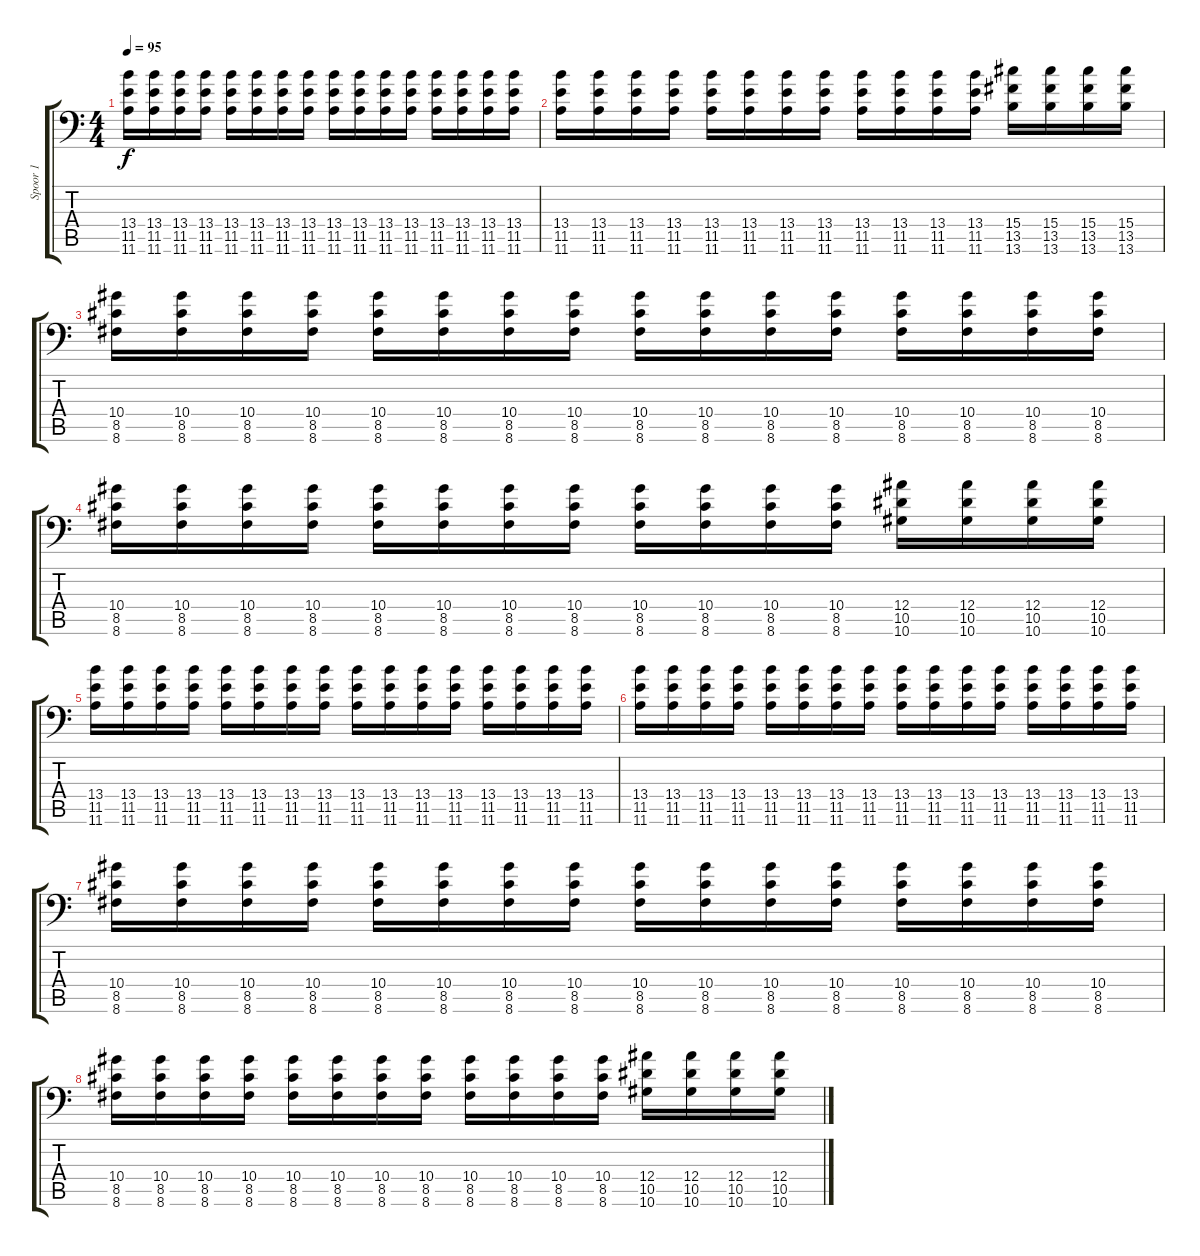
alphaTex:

\track ("Spoor 1" "Spoor 1") {instrument distortionguitar}
\staff {score tabs}
\tuning (C4 G3 Eb3 Bb2 F2 Bb1) {hide}
\ts (4 4)
\tempo 95
\clef f4
\ks c
(13.4 11.5 11.6).16{dy f} (13.4 11.5 11.6).16 (13.4 11.5 11.6).16 (13.4 11.5 11.6).16 (13.4 11.5 11.6).16 (13.4 11.5 11.6).16 (13.4 11.5 11.6).16 (13.4 11.5 11.6).16 (13.4 11.5 11.6).16 (13.4 11.5 11.6).16 (13.4 11.5 11.6).16 (13.4 11.5 11.6).16 (13.4 11.5 11.6).16 (13.4 11.5 11.6).16 (13.4 11.5 11.6).16 (13.4 11.5 11.6).16 |
(13.4 11.5 11.6).16 (13.4 11.5 11.6).16 (13.4 11.5 11.6).16 (13.4 11.5 11.6).16 (13.4 11.5 11.6).16 (13.4 11.5 11.6).16 (13.4 11.5 11.6).16 (13.4 11.5 11.6).16 (13.4 11.5 11.6).16 (13.4 11.5 11.6).16 (13.4 11.5 11.6).16 (13.4 11.5 11.6).16 (15.4 13.5 13.6).16 (15.4 13.5 13.6).16 (15.4 13.5 13.6).16 (15.4 13.5 13.6).16 |
(10.4 8.5 8.6).16 (10.4 8.5 8.6).16 (10.4 8.5 8.6).16 (10.4 8.5 8.6).16 (10.4 8.5 8.6).16 (10.4 8.5 8.6).16 (10.4 8.5 8.6).16 (10.4 8.5 8.6).16 (10.4 8.5 8.6).16 (10.4 8.5 8.6).16 (10.4 8.5 8.6).16 (10.4 8.5 8.6).16 (10.4 8.5 8.6).16 (10.4 8.5 8.6).16 (10.4 8.5 8.6).16 (10.4 8.5 8.6).16 |
(10.4 8.5 8.6).16 (10.4 8.5 8.6).16 (10.4 8.5 8.6).16 (10.4 8.5 8.6).16 (10.4 8.5 8.6).16 (10.4 8.5 8.6).16 (10.4 8.5 8.6).16 (10.4 8.5 8.6).16 (10.4 8.5 8.6).16 (10.4 8.5 8.6).16 (10.4 8.5 8.6).16 (10.4 8.5 8.6).16 (12.4 10.5 10.6).16 (12.4 10.5 10.6).16 (12.4 10.5 10.6).16 (12.4 10.5 10.6).16 |
(13.4 11.5 11.6).16 (13.4 11.5 11.6).16 (13.4 11.5 11.6).16 (13.4 11.5 11.6).16 (13.4 11.5 11.6).16 (13.4 11.5 11.6).16 (13.4 11.5 11.6).16 (13.4 11.5 11.6).16 (13.4 11.5 11.6).16 (13.4 11.5 11.6).16 (13.4 11.5 11.6).16 (13.4 11.5 11.6).16 (13.4 11.5 11.6).16 (13.4 11.5 11.6).16 (13.4 11.5 11.6).16 (13.4 11.5 11.6).16 |
(13.4 11.5 11.6).16 (13.4 11.5 11.6).16 (13.4 11.5 11.6).16 (13.4 11.5 11.6).16 (13.4 11.5 11.6).16 (13.4 11.5 11.6).16 (13.4 11.5 11.6).16 (13.4 11.5 11.6).16 (13.4 11.5 11.6).16 (13.4 11.5 11.6).16 (13.4 11.5 11.6).16 (13.4 11.5 11.6).16 (13.4 11.5 11.6).16 (13.4 11.5 11.6).16 (13.4 11.5 11.6).16 (13.4 11.5 11.6).16 |
(10.4 8.5 8.6).16 (10.4 8.5 8.6).16 (10.4 8.5 8.6).16 (10.4 8.5 8.6).16 (10.4 8.5 8.6).16 (10.4 8.5 8.6).16 (10.4 8.5 8.6).16 (10.4 8.5 8.6).16 (10.4 8.5 8.6).16 (10.4 8.5 8.6).16 (10.4 8.5 8.6).16 (10.4 8.5 8.6).16 (10.4 8.5 8.6).16 (10.4 8.5 8.6).16 (10.4 8.5 8.6).16 (10.4 8.5 8.6).16 |
(10.4 8.5 8.6).16 (10.4 8.5 8.6).16 (10.4 8.5 8.6).16 (10.4 8.5 8.6).16 (10.4 8.5 8.6).16 (10.4 8.5 8.6).16 (10.4 8.5 8.6).16 (10.4 8.5 8.6).16 (10.4 8.5 8.6).16 (10.4 8.5 8.6).16 (10.4 8.5 8.6).16 (10.4 8.5 8.6).16 (12.4 10.5 10.6).16 (12.4 10.5 10.6).16 (12.4 10.5 10.6).16 (12.4 10.5 10.6).16
